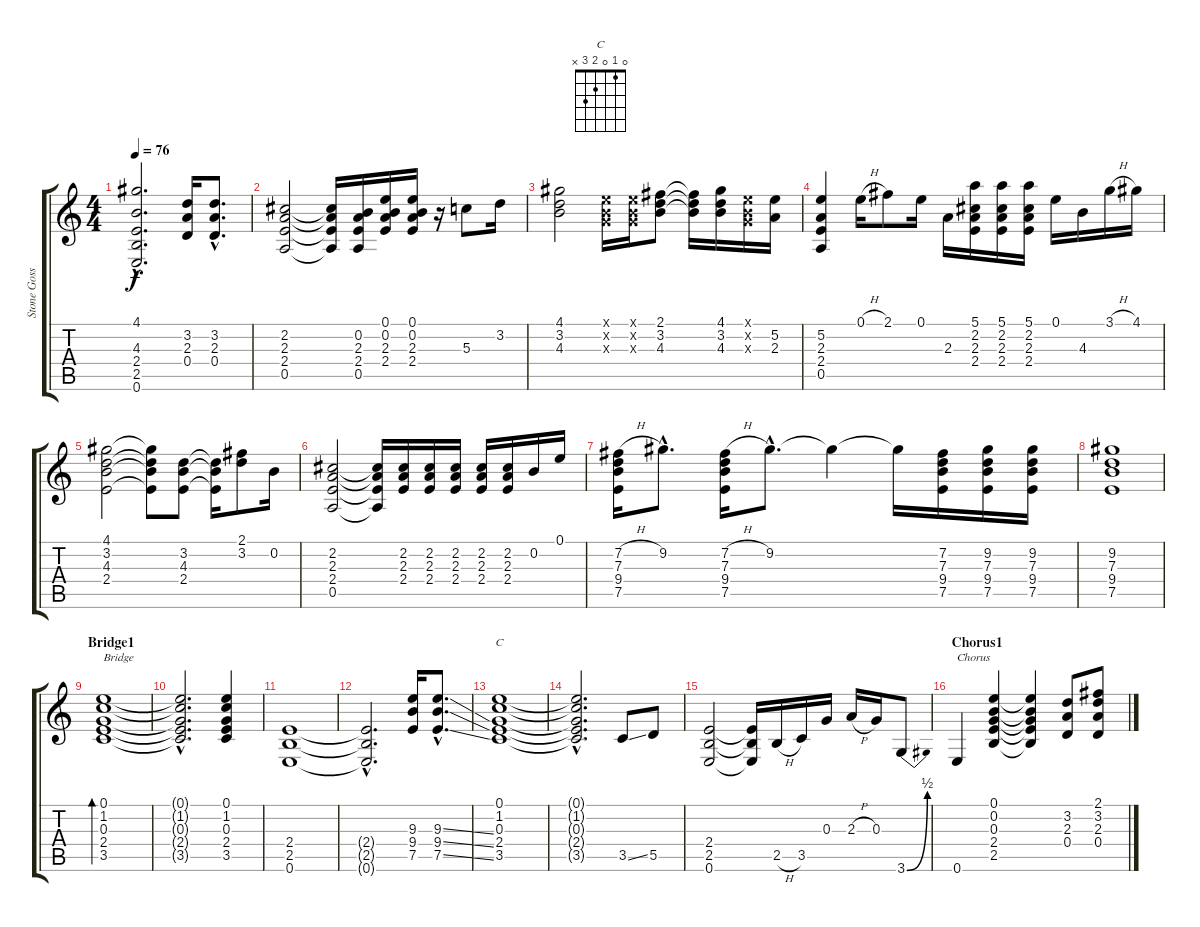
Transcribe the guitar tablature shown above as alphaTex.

\track ("Stone Gossard (Guitar)" "Stone Goss") {instrument electricguitarclean}
\staff {score tabs}
\tuning (E4 B3 G3 D3 A2 E2) {hide}
\chord ("C" 0 1 0 2 3 x)
\ts (4 4)
\tempo 76
\clef g2
\ks c
(4.1{hac} 4.3{hac} 2.4{hac} 2.5{hac} 0.6{hac}).2{d dy f} (3.2 2.3 0.4).16 (3.2{hac} 2.3{hac} 0.4{hac}).8{d} |
(2.2 2.3 2.4 0.5).2 (2.2{t} 2.3{t} 2.4{t} 0.5{t}).16 (0.2 2.3 2.4 0.5).16 (0.1 0.2 2.3 2.4).16 (0.1 0.2 2.3 2.4).16 r.16 5.3.8 3.2.16 |
(4.1 3.2 4.3).2 (0.1{x} 0.2{x} 0.3{x}).16 (0.1{x} 0.2{x} 0.3{x}).16 (2.1 3.2 4.3).8 (2.1{t} 3.2{t} 4.3{t}).16 (4.1 3.2 4.3).16 (0.1{x} 0.2{x} 0.3{x}).16 (5.2 2.3).16 |
(5.2 2.3 2.4 0.5).4 0.1{h}.16 2.1.8 0.1.16 2.3.16 (5.1 2.2 2.3 2.4).16 (5.1 2.2 2.3 2.4).16 (5.1 2.2 2.3 2.4).16 0.1.16 4.3.16 3.1{h}.16 4.1.16 |
(4.1 3.2 4.3 2.4).2 (4.1{t} 3.2{t} 4.3{t} 2.4{t}).8 (3.2 4.3 2.4).8 (3.2{t} 4.3{t} 2.4{t}).16 (2.1 3.2).8 0.2.16 |
(2.2 2.3 2.4 0.5).2 (2.2{t} 2.3{t} 2.4{t} 0.5{t}).16 (2.2 2.3 2.4).16 (2.2 2.3 2.4).16 (2.2 2.3 2.4).16 (2.2 2.3 2.4).16 (2.2 2.3 2.4).16 0.2.16 0.1.16 |
(7.2{h} 7.3 9.4 7.5).16 9.2{hac}.8{d} (7.2{h} 7.3 9.4 7.5).16 9.2{hac}.8{d} 9.2{t}.4 9.2{t}.16 (7.2 7.3 9.4 7.5).16 (9.2 7.3 9.4 7.5).16 (9.2 7.3 9.4 7.5).16 |
(9.2 7.3 9.4 7.5).1 |
\section ("" "Bridge1")
(0.1 1.2 0.3 2.4 3.5).1{bd 120 txt "Bridge"} |
(0.1{hac t} 1.2{hac t} 0.3{hac t} 2.4{hac t} 3.5{hac t}).2{d} (0.1 1.2 0.3 2.4 3.5).4 |
(2.4 2.5 0.6).1 |
(2.4{hac t} 2.5{hac t} 0.6{hac t}).2{d} (9.3 9.4 7.5).16 (9.3{ss hac} 9.4{ss hac} 7.5{ss hac}).8{d} |
(0.1 1.2 0.3 2.4 3.5).1{ch "C"} |
(0.1{hac t} 1.2{hac t} 0.3{hac t} 2.4{hac t} 3.5{hac t}).2{d} 3.5{ss}.8 5.5.8 |
(2.4 2.5 0.6).2 (2.4{t} 2.5{t} 0.6{t}).16 2.5{h}.16 3.5.16 0.3.16 2.3{h}.16 0.3.16 3.6{be (bend 0 0 60 2)}.8 |
\section ("" "Chorus1")
0.6.4{txt "Chorus"} (0.1 0.2 0.3 2.4 2.5).4 (0.1{t} 0.2{t} 0.3{t} 2.4{t} 2.5{t}).4 (3.2 2.3 0.4).8 (2.1 3.2 2.3 0.4).8
